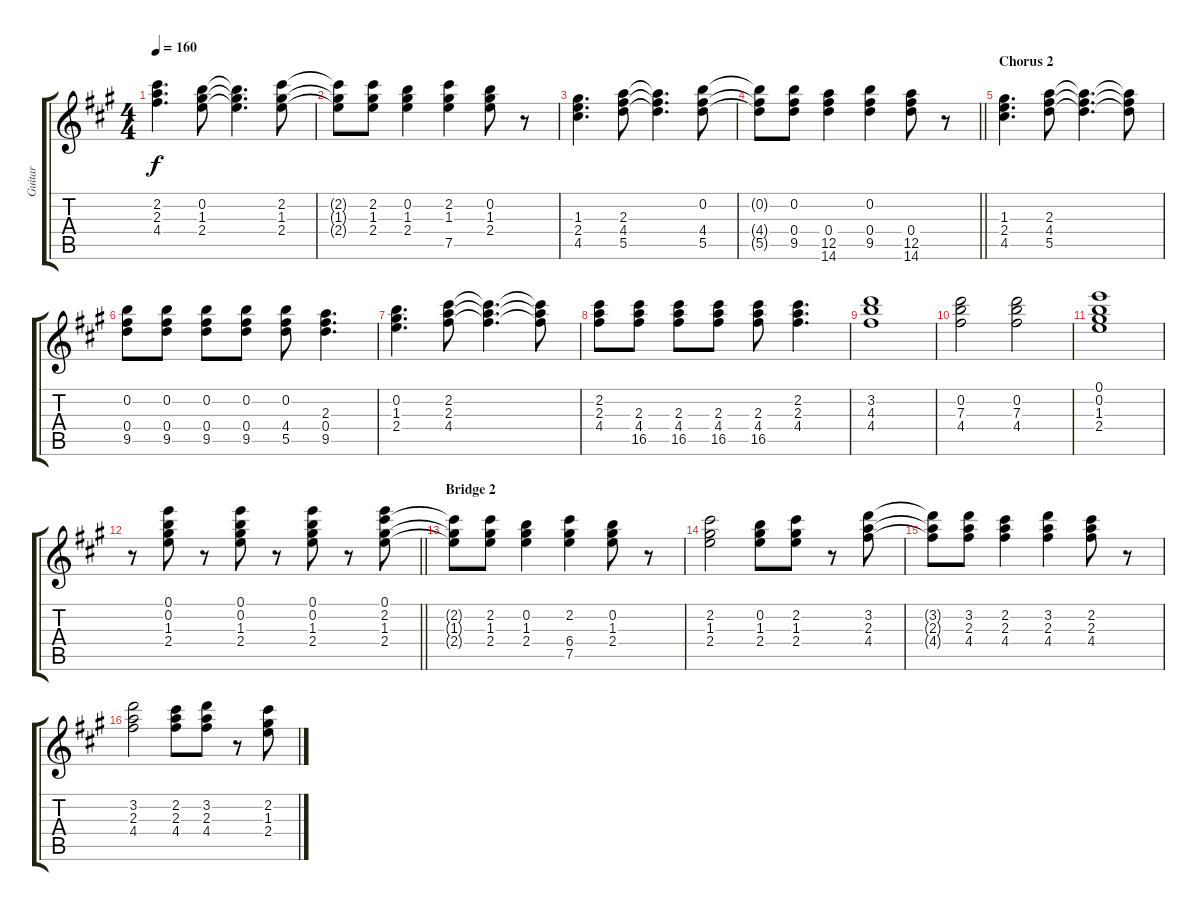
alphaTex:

\track ("Guitar" "Guitar") {instrument electricguitarclean}
\staff {score tabs}
\tuning (E5 B4 G4 D4 A3 E3) {hide}
\ts (4 4)
\tempo 160
\clef g2
\ks a
(2.2 2.3 4.4).4{d dy f} (0.2 1.3 2.4).8 (0.2{t} 1.3{t} 2.4{t}).4{d} (2.2 1.3 2.4).8 |
(2.2{t} 1.3{t} 2.4{t}).8 (2.2 1.3 2.4).8 (0.2 1.3 2.4).4 (2.2 1.3 7.5).4 (0.2 1.3 2.4).8 r.8 |
(1.3 2.4 4.5).4{d} (2.3 4.4 5.5).8 (2.3{t} 4.4{t} 5.5{t}).4{d} (0.2 4.4 5.5).8 |
\barLineRight lightlight
(0.2{t} 4.4{t} 5.5{t}).8 (0.2 0.4 9.5).8 (0.4 12.5 14.6).4 (0.2 0.4 9.5).4 (0.4 12.5 14.6).8 r.8 |
\section ("" "Chorus 2")
(1.3 2.4 4.5).4{d} (2.3 4.4 5.5).8 (2.3{t} 4.4{t} 5.5{t}).4{d} (2.3{t} 4.4{t} 5.5{t}).8 |
(0.2 0.4 9.5).8 (0.2 0.4 9.5).8 (0.2 0.4 9.5).8 (0.2 0.4 9.5).8 (0.2 4.4 5.5).8 (2.3 0.4 9.5).4{d} |
(0.2 1.3 2.4).4{d} (2.2 2.3 4.4).8 (2.2{t} 2.3{t} 4.4{t}).4{d} (2.2{t} 2.3{t} 4.4{t}).8 |
(2.2 2.3 4.4).8 (2.3 4.4 16.5).8 (2.3 4.4 16.5).8 (2.3 4.4 16.5).8 (2.3 4.4 16.5).8 (2.2 2.3 4.4).4{d} |
(3.2 4.3 4.4).1 |
(0.2 7.3 4.4).2 (0.2 7.3 4.4).2 |
(0.1 0.2 1.3 2.4).1 |
\barLineRight lightlight
r.8 (0.1 0.2 1.3 2.4).8 r.8 (0.1 0.2 1.3 2.4).8 r.8 (0.1 0.2 1.3 2.4).8 r.8 (0.1 2.2 1.3 2.4).8 |
\section ("" "Bridge 2")
(2.2{t} 1.3{t} 2.4{t}).8 (2.2 1.3 2.4).8 (0.2 1.3 2.4).4 (2.2 6.4 7.5).4 (0.2 1.3 2.4).8 r.8 |
(2.2 1.3 2.4).2 (0.2 1.3 2.4).8 (2.2 1.3 2.4).8 r.8 (3.2 2.3 4.4).8 |
(3.2{t} 2.3{t} 4.4{t}).8 (3.2 2.3 4.4).8 (2.2 2.3 4.4).4 (3.2 2.3 4.4).4 (2.2 2.3 4.4).8 r.8 |
(3.2 2.3 4.4).2 (2.2 2.3 4.4).8 (3.2 2.3 4.4).8 r.8 (2.2 1.3 2.4).8
